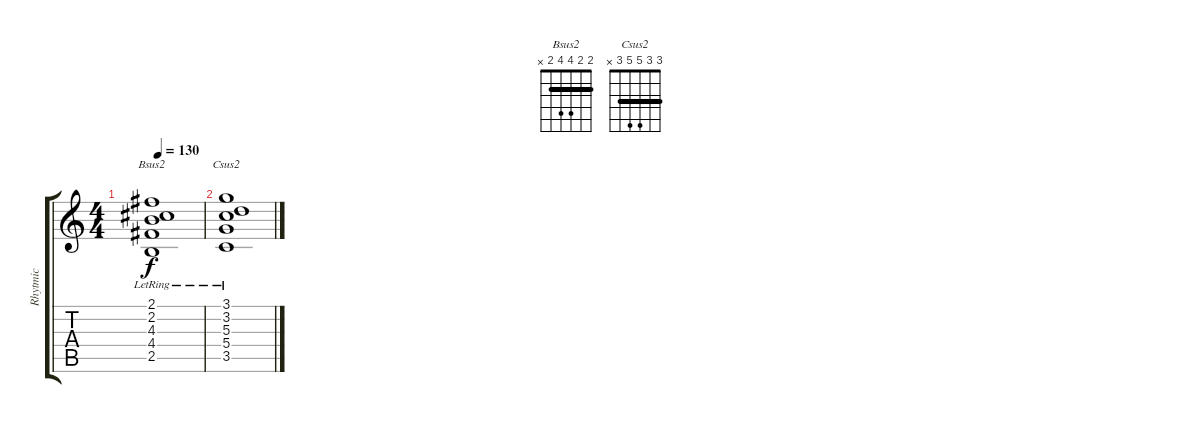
\track ("Rhytmic" "Rhytmic") {instrument acousticguitarsteel}
\staff {score tabs}
\tuning (E4 B3 G3 D3 A2 E2) {hide}
\chord ("Bsus2" 2 2 4 4 2 x) {barre 2}
\chord ("Csus2" 3 3 5 5 3 x) {barre 3}
\ts (4 4)
\tempo 130
\clef g2
\ks c
(2.1{lr} 2.2{lr} 4.3{lr} 4.4{lr} 2.5{lr}).1{ch "Bsus2" dy f} |
(3.1{lr} 3.2{lr} 5.3{lr} 5.4{lr} 3.5{lr}).1{ch "Csus2"}
